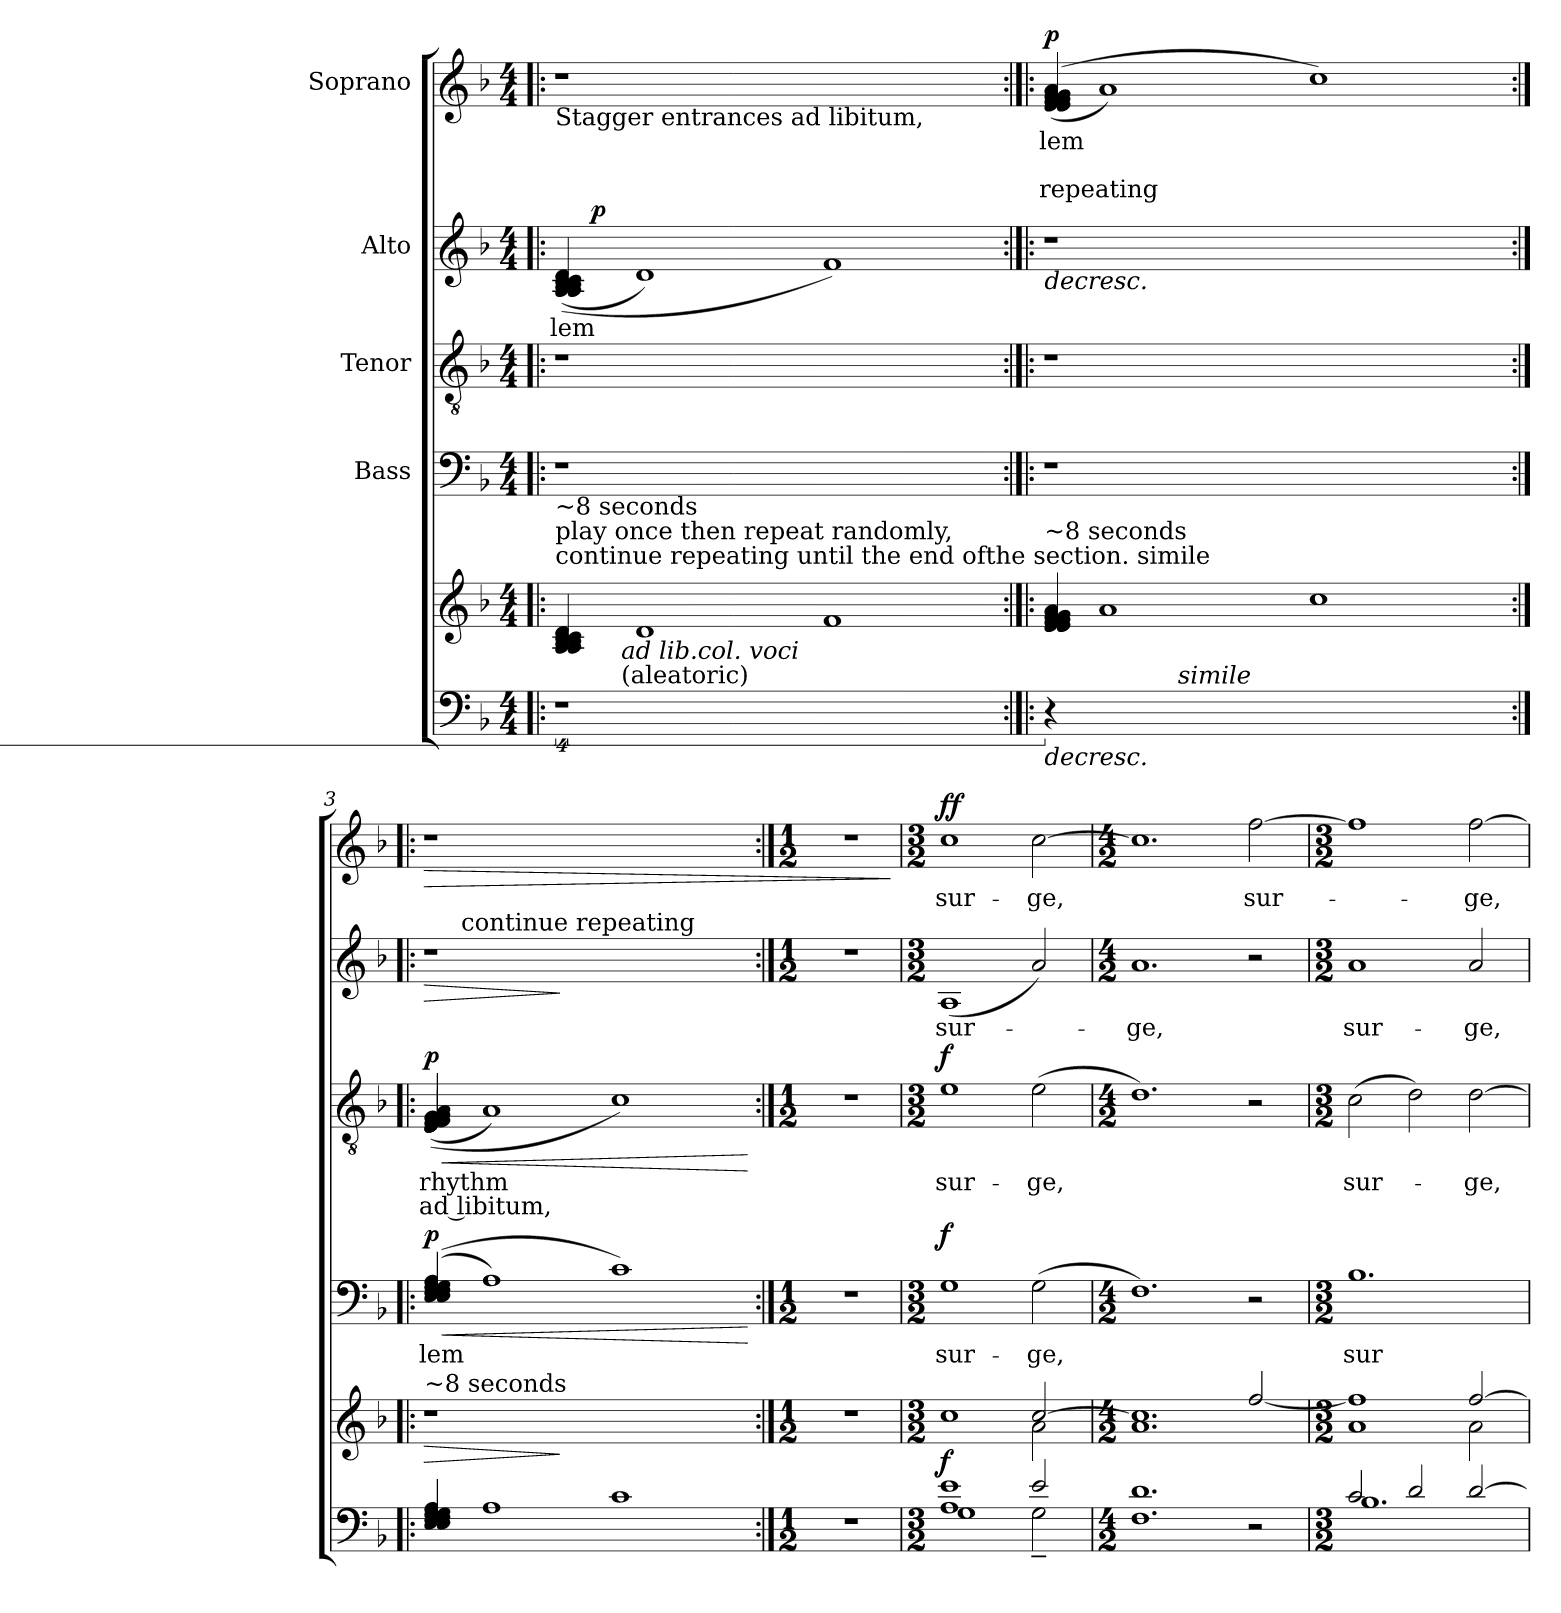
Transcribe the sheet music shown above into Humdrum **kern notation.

**kern	**kern	**dynam	**kern	**text	**dynam	**kern	**text	**text	**dynam	**kern	**text	**dynam	**kern	**text	**text	**text	**dynam
*part5	*part5	*part5	*part4	*part4	*part4	*part3	*part3	*part3	*part3	*part2	*part2	*part2	*part1	*part1	*part1	*part1	*part1
*staff6	*staff5	*staff5/6	*staff4	*staff4	*staff4	*staff3	*staff3	*staff3	*staff3	*staff2	*staff2	*staff2	*staff1	*staff1	*staff1	*staff1	*staff1
*	*	*	*I"Bass	*	*	*I"Tenor	*	*	*	*I"Alto	*	*	*I"Soprano	*	*	*	*
*clefF4	*clefG2	*	*clefF4	*	*	*clefGv2	*	*	*	*clefG2	*	*	*clefG2	*	*	*	*
*k[b-]	*k[b-]	*	*k[b-]	*	*	*k[b-]	*	*	*	*k[b-]	*	*	*k[b-]	*	*	*	*
*F:	*F:	*	*F:	*	*	*F:	*	*	*	*F:	*	*	*F:	*	*	*	*
*M4/4	*M4/4	*	*M4/4	*	*	*M4/4	*	*	*	*M4/4	*	*	*M4/4	*	*	*	*
=1!|:	=1!|:	=1!|:	=1!|:	=1!|:	=1!|:	=1!|:	=1!|:	=1!|:	=1!|:	=1!|:	=1!|:	=1!|:	=1!|:	=1!|:	=1!|:	=1!|:	=1!|:
!	!	!	!	!	!	!	!	!	!	!	!	!	!LO:TX:b:t=Stagger entrances ad libitum,	!	!	!	!
!	!	!	!	!	!	!	!	!	!	!LO:TX:a:t=each singer in their own rhythm (not together)	!	!	!	!	!	!	!
!	!	!	!LO:TX:b:t=~8 seconds	!	!	!	!	!	!	!	!	!	!	!	!	!	!
!	!LO:TX:a:t=continue repeating until the end ofthe section. simile	!	!	!	!	!	!	!	!	!	!	!	!	!	!	!	!
!	!LO:TX:a:t=play once then repeat randomly,	!	!	!	!	!	!	!	!	!	!	!	!	!	!	!	!
!LO:N:vis=1	!	!	!LO:N:vis=1	!	!	!LO:N:vis=1	!	!	!	!	!LO:LY:b	!	!LO:N:vis=1	!	!	!	!
*^	*	*	*	*	*	*	*	*	*	*^	*	*	*	*	*	*	*
4%9r	8..ryy	4A/ 4A/ 4B-/ 4B-/ 4c/ 4c/ 4d/	.	1r	.	.	1r	.	.	.	(<(<4A/ 4A/ 4B-/ 4B-/ 4c/ 4c/ 4d/	8ryy	-lem	.	1r	.	.	.	.
!	!	!	!	!	!	!	!	!	!	!	!	!	!	!LO:DY:a	!	!	!	!	!
.	.	.	.	.	.	.	.	.	.	.	.	1ryy	.	p	.	.	.	.	.
!	!LO:TX:a:t=(aleatoric)	!	!	!	!	!	!	!	!	!	!	!	!	!	!	!	!	!	!
!	!LO:TX:a:i:t=ad lib.col. voci	!	!	!	!	!	!	!	!	!	!	!	!	!	!	!	!	!	!
.	1ryy	.	.	.	.	.	.	.	.	.	.	.	.	.	.	.	.	.	.
.	.	1d	.	.	.	.	.	.	.	.	1d)	.	.	.	.	.	.	.	.
.	.	.	.	1ryy	.	.	1ryy	.	.	.	.	.	.	.	1ryy	.	.	.	.
.	.	.	.	.	.	.	.	.	.	.	.	1ryy	.	.	.	.	.	.	.
.	1ryy	.	.	.	.	.	.	.	.	.	.	.	.	.	.	.	.	.	.
.	.	1f	.	.	.	.	.	.	.	.	1f)	.	.	.	.	.	.	.	.
.	.	.	.	4ryy	.	.	4ryy	.	.	.	.	.	.	.	4ryy	.	.	.	.
.	.	.	.	.	.	.	.	.	.	.	.	8ryy	.	.	.	.	.	.	.
.	32ryy	.	.	.	.	.	.	.	.	.	.	.	.	.	.	.	.	.	.
=2:|!|:	=2:|!|:	=2:|!|:	=2:|!|:	=2:|!|:	=2:|!|:	=2:|!|:	=2:|!|:	=2:|!|:	=2:|!|:	=2:|!|:	=2:|!|:	=2:|!|:	=2:|!|:	=2:|!|:	=2:|!|:	=2:|!|:	=2:|!|:	=2:|!|:	=2:|!|:
!	!	!LO:TX:a:t=~8 seconds	!	!	!	!	!	!	!	!	!	!	!	!	!	!	!	!	!
!LO:N:vis=1	!	!	!LO:HP:b=2	!LO:N:vis=1	!	!	!LO:N:vis=1	!	!	!	!	!	!	!LO:HP:b	!	!LO:LY:b	!	!LO:LY:b	!LO:DY:a
*	*	*	*	*	*	*	*	*	*	*	*v	*v	*	*	*	*	*	*	*
4%9r	2ryy	4e/ 4e/ 4f/ 4f/ 4g/ 4g/ 4a/	>	1r	.	.	1r	.	.	.	1r	.	>	(<(4e/ 4e/ 4f/ 4f/ 4g/ 4g/ 4a/	-lem	.	repeating	p
.	.	1a	.	.	.	.	.	.	.	.	.	.	.	1a)	.	.	.	.
.	16ryy	.	.	.	.	.	.	.	.	.	.	.	.	.	.	.	.	.
!	!LO:TX:a:i:t=simile	!	!	!	!	!	!	!	!	!	!	!	!	!	!	!	!	!
.	1ryy	.	.	.	.	.	.	.	.	.	.	.	.	.	.	.	.	.
.	.	.	.	1ryy	.	.	1ryy	.	.	.	1ryy	.	.	.	.	.	.	.
.	.	1cc	.	.	.	.	.	.	.	.	.	.	.	1cc)	.	.	.	.
.	2ryy	.	.	.	.	.	.	.	.	.	.	.	.	.	.	.	.	.
.	.	.	.	4ryy	.	.	4ryy	.	.	.	4ryy	.	.	.	.	.	.	.
.	8.ryy	.	.	.	.	.	.	.	.	.	.	.	.	.	.	.	.	.
=3:|!|:	=3:|!|:	=3:|!|:	=3:|!|:	=3:|!|:	=3:|!|:	=3:|!|:	=3:|!|:	=3:|!|:	=3:|!|:	=3:|!|:	=3:|!|:	=3:|!|:	=3:|!|:	=3:|!|:	=3:|!|:	=3:|!|:	=3:|!|:	=3:|!|:
!	!	!	!	!	!	!	!	!	!	!	!LO:TX:b:t=Stagger entrances ad libitum,	!	!	!	!	!	!	!
!	!	!	!	!	!	!	!LO:TX:a:t=each singer in their own rhythm (not together)	!	!	!	!	!	!	!	!	!	!	!
!	!	!LO:TX:a:t=~8 seconds	!	!	!	!	!	!	!	!	!	!	!	!	!	!	!	!
!	!	!	!LO:HP:b	!	!LO:LY:b	!LO:HP:b	!	!LO:LY:b	!LO:LY:b	!	!	!	!	!	!	!	!	!
*	*	*	*	*	*	*	*^	*	*	*	*	*	*	*	*	*	*	*
!	!	!	!	!	!	!LO:DY:n=1:a	!	!	!LO:LY:b	!LO:LY:b	!LO:HP:b	!	!	!LO:HP:b	!	!	!	!	!LO:HP:b
*	*	*	*	*	*	*	*	*^	*	*	*	*	*	*	*	*	*	*	*
!	!	!	!	!	!	!	!	!	!	!	!	!LO:DY:n=1:a	!	!	!	!	!	!	!	!
*v	*v	*	*	*	*	*	*	*	*	*	*	*	*^	*	*	*	*	*	*	*
4E/ 4E/ 4F/ 4F/ 4G/ 4G/ 4A/	1r	>	(((4E/ 4E/ 4F/ 4F/ 4G/ 4G/ 4A/	-lem	< p	(<4E/	(<(4E/ 4F/ 4F/ 4G/ 4G/ 4A/)	1ryy	-rhythm	ad libitum,	< p	1r	8ryy	.	>	1r	.	.	.	>
.	.	.	.	.	.	.	.	.	.	.	.	.	32ryy	.	.	.	.	.	.	.
!	!	!	!	!	!	!	!	!	!	!	!	!	!LO:TX:a:t=continue repeating	!	!	!	!	!	!	!
.	.	.	.	.	.	.	.	.	.	.	.	.	1ryy	.	.	.	.	.	.	.
1A	.	.	1A)	.	.	0ryy	1A)	.	.	.	.	.	.	.	.	.	.	.	.	.
.	1ryy	]	.	.	.	.	.	4ryy	.	.	.	1ryy	.	.	]	1ryy	.	.	.	.
.	.	.	.	.	.	.	.	.	.	.	.	.	1ryy	.	.	.	.	.	.	.
1c	.	]	1c)	.	.	.	4ryy	1c)	.	.	.	.	.	.	.	.	.	.	.	.
.	.	.	.	.	.	.	2.ryy	.	.	.	.	.	.	.	.	.	.	.	.	.
.	4ryy	.	.	.	.	.	.	.	.	.	.	4ryy	.	.	.	4ryy	.	.	.	.
.	.	.	.	.	.	.	.	.	.	.	.	.	16.ryy	.	.	.	.	.	.	.
*	*	*	*	*	*	*v	*v	*v	*	*	*	*	*	*	*	*	*	*	*	*
.	.	.	.	.	[	.	.	.	[	.	.	.	.	.	.	.	.	.
*	*	*	*	*	*	*	*	*	*	*v	*v	*	*	*	*	*	*	*
!!LO:LB:g=z
=4:|!	=4:|!	=4:|!	=4:|!	=4:|!	=4:|!	=4:|!	=4:|!	=4:|!	=4:|!	=4:|!	=4:|!	=4:|!	=4:|!	=4:|!	=4:|!	=4:|!	=4:|!
*M1/2	*M1/2	*	*M1/2	*	*	*M1/2	*	*	*	*M1/2	*	*	*M1/2	*	*	*	*
*	*	*	*	*	*	*	*	*	*	*^	*	*	*	*	*	*	*
!LO:N:vis=1	!LO:N:vis=1	!	!LO:N:vis=1	!	!	!LO:N:vis=1	!	!	!	!LO:N:vis=1	!	!	!	!LO:N:vis=1	!	!	!	!
*	*	*	*	*	*	*	*	*	*	*v	*v	*	*	*	*	*	*	*
2r	2r	.	2r	.	.	2r	.	.	.	2r	.	.	2r	.	.	.	.
.	.	.	.	.	.	.	.	.	.	.	.	]	.	.	.	.	]
=5	=5	=5	=5	=5	=5	=5	=5	=5	=5	=5	=5	=5	=5	=5	=5	=5	=5
*M3/2	*M3/2	*	*M3/2	*	*	*M3/2	*	*	*	*M3/2	*	*	*M3/2	*	*	*	*
*^	*^	*	*	*	*	*	*	*	*	*	*	*	*	*	*	*	*
!	!	!	!	!LO:DY:a=2	!	!LO:LY:b	!LO:DY:a	!	!LO:LY:b	!	!LO:DY:a	!	!LO:LY:b	!	!	!LO:LY:b	!	!	!LO:DY:a
!	!	!	!	!	!	!	!	!	!	!	!	!	!	!	!	!	!	!	!LO:DY:n=1:b
1A 1e	1G	1ryy	1cc	f	1G	sur-	f	1e	sur-	.	f	(<1A	sur-	.	1cc	sur-	.	.	f f
!	!	!	!	!	!	!LO:LY:b	!	!	!LO:LY:b	!	!	!	!	!	!	!LO:LY:b	!	!	!
2e/	2G~<\	[>2cc/	2a\	.	(>2G\	-ge,	.	(>2e\	-ge,	.	.	2a/)	.	.	[>2cc\	-ge,	.	.	.
*v	*v	*	*	*	*	*	*	*	*	*	*	*	*	*	*	*	*	*	*
*	*v	*v	*	*	*	*	*	*	*	*	*	*	*	*	*	*	*	*
=6	=6	=6	=6	=6	=6	=6	=6	=6	=6	=6	=6	=6	=6	=6	=6	=6	=6
*M4/2	*M4/2	*	*M4/2	*	*	*M4/2	*	*	*	*M4/2	*	*	*M4/2	*	*	*	*
*^	*^	*	*	*	*	*	*	*	*	*	*	*	*	*	*	*	*
!	!	!	!	!	!	!	!	!	!	!	!	!	!LO:LY:b	!	!	!	!	!	!
*v	*v	*	*	*	*	*	*	*	*	*	*	*	*	*	*	*	*	*	*
*	*v	*v	*	*	*	*	*	*	*	*	*	*	*	*	*	*	*	*
1.F 1.d	1.a 1.cc]	.	1.F)	.	.	1.d)	.	.	.	1.a	-ge,	.	1.cc]	.	.	.	.
!	!	!	!	!	!	!	!	!	!	!	!	!	!	!LO:LY:b	!	!	!
2r	[>2ff/	.	2r	.	.	2r	.	.	.	2r	.	.	[>2ff\	sur-	.	.	.
=7	=7	=7	=7	=7	=7	=7	=7	=7	=7	=7	=7	=7	=7	=7	=7	=7	=7
*M3/2	*M3/2	*	*M3/2	*	*	*M3/2	*	*	*	*M3/2	*	*	*M3/2	*	*	*	*
*^	*^	*	*	*	*	*	*	*	*	*	*	*	*	*	*	*	*
!	!	!	!	!	!	!LO:LY:b	!	!	!LO:LY:b	!	!	!	!LO:LY:b	!	!	!	!	!	!
2c/	1.B-	1ff]	1a	.	1.B-	sur-	.	(>2c\	sur-	.	.	1a	sur-	.	1ff]	.	.	.	.
2d/	.	.	.	.	.	.	.	2d\)	.	.	.	.	.	.	.	.	.	.	.
!	!	!	!	!	!	!	!	!	!LO:LY:b	!	!	!	!LO:LY:b	!	!	!LO:LY:b	!	!	!
[>2d/	.	[>2ff/	2a\	.	.	.	.	[>2d\	-ge,	.	.	2a/	-ge,	.	[>2ff\	-ge,	.	.	.
*v	*v	*	*	*	*	*	*	*	*	*	*	*	*	*	*	*	*	*	*
*	*v	*v	*	*	*	*	*	*	*	*	*	*	*	*	*	*	*	*
=	=	=	=	=	=	=	=	=	=	=	=	=	=	=	=	=	=
*-	*-	*-	*-	*-	*-	*-	*-	*-	*-	*-	*-	*-	*-	*-	*-	*-	*-
